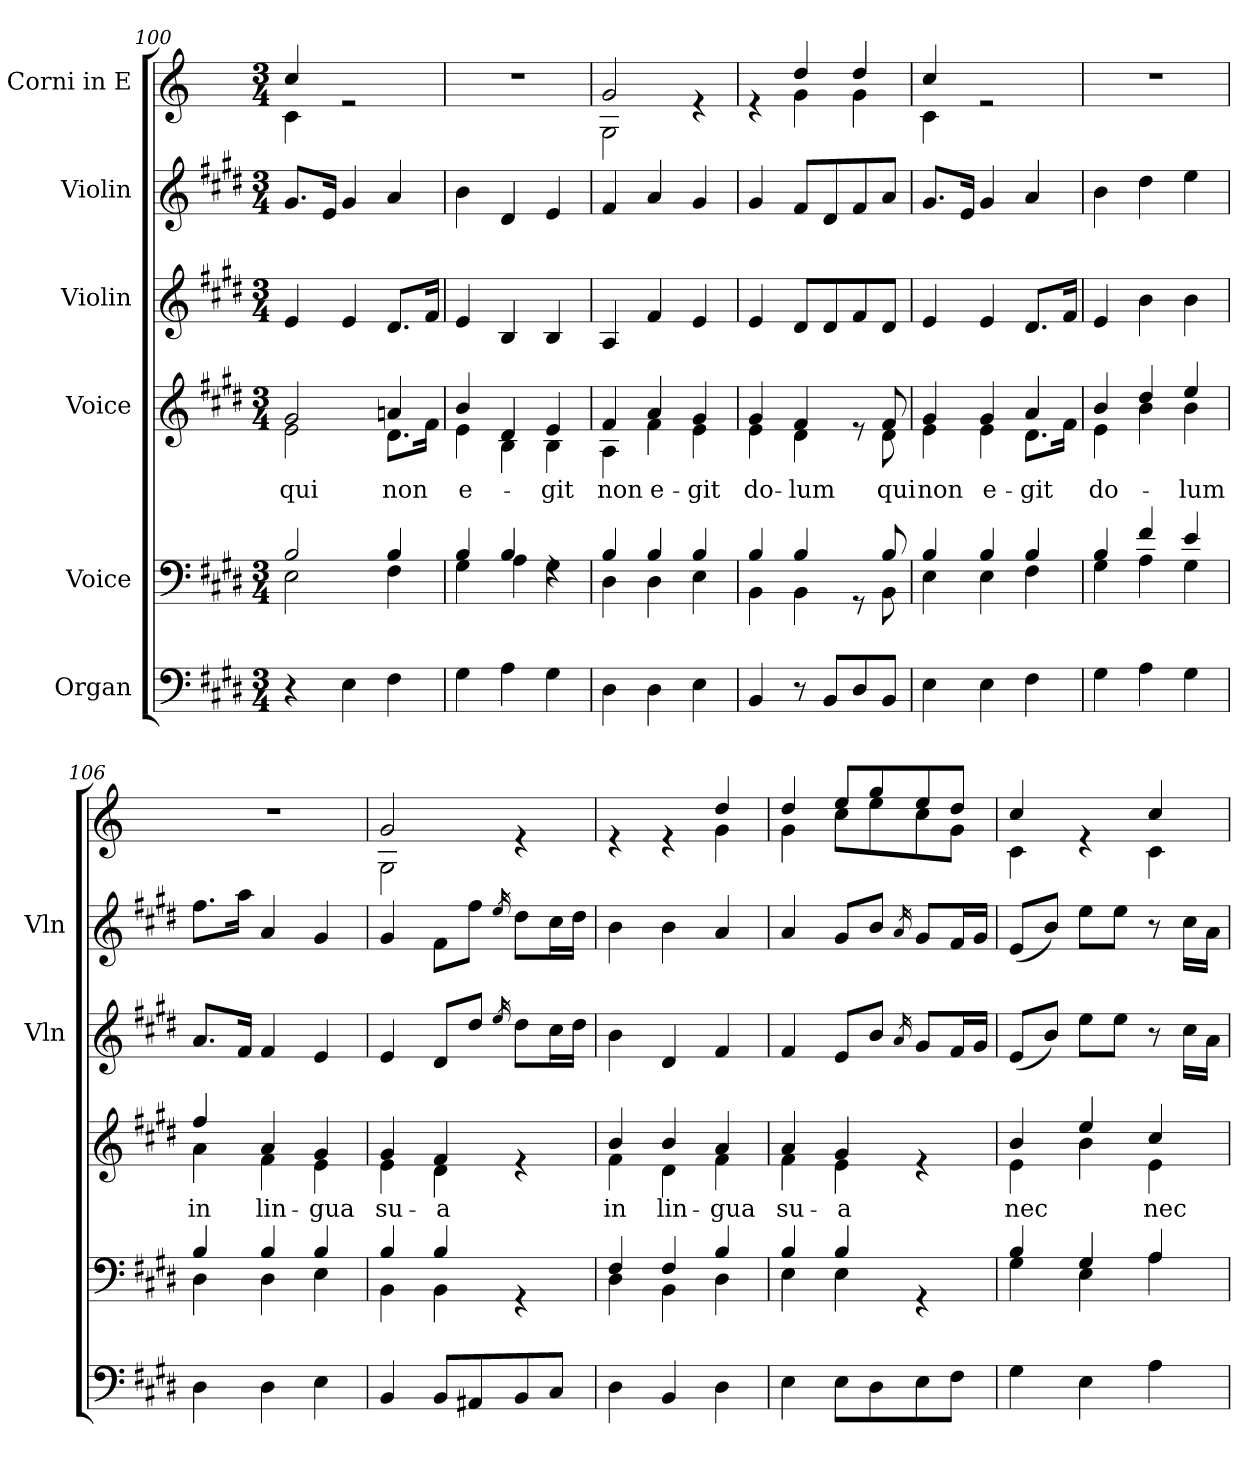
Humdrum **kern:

**kern	**kern	**kern	**text	**kern	**kern	**kern
*part6	*part5	*part4	*part4	*part3	*part2	*part1
*staff6	*staff5	*staff4	*staff4	*staff3	*staff2	*staff1
*I"Organ	*I"Voice	*I"Voice	*	*I"Violin	*I"Violin	*I"Corni in E
*	*	*	*	*I'Vln	*I'Vln	*
*clefF4	*clefF4	*clefG2	*	*clefG2	*clefG2	*clefG2
*	*	*	*	*	*	*ITrd5c8
*k[f#c#g#d#]	*k[f#c#g#d#]	*k[f#c#g#d#]	*	*k[f#c#g#d#]	*k[f#c#g#d#]	*k[f#c#g#d#]
*M3/4	*M3/4	*M3/4	*	*M3/4	*M3/4	*M3/4
=100	=100	=100	=100	=100	=100	=100
*	*^	*	*	*	*	*
!	!	!	!	!LO:LY:b	!	!	!
*	*	*	*^	*	*	*	*^
4r	2B/	2E\	2g#/	2e\	qui	4e/	8.g#/L	4e/	4E\
.	.	.	.	.	.	.	16e/Jk	.	.
4E\	.	.	.	.	.	4e/	4g#/	2re	2ryy
!	!	!	!	!	!LO:LY:b	!	!	!	!
4F#\	4B/	4F#\	4an/	8.d#\L	non	8.d#/L	4a/	.	.
.	.	.	.	16f#\Jk	.	16f#/Jk	.	.	.
*	*	*	*	*	*	*	*	*v	*v
!!LO:LB:g=z
=101	=101	=101	=101	=101	=101	=101	=101	=101
!	!	!	!	!	!LO:LY:b	!	!	!
4G#\	4B/	4G#\	4b/	4e\	e-	4e/	4b\	2.r
4A\	4B/	4A\	4d#/	4B\	.	4B/	4d#/	.
!	!	!	!	!	!LO:LY:b	!	!	!
4G#\	4rF	4G#\	4e/	4B\	-git	4B/	4e/	.
=102	=102	=102	=102	=102	=102	=102	=102	=102
!	!	!	!	!	!LO:LY:b	!	!	!
*	*	*	*	*	*	*	*	*^
4D#\	4B/	4D#\	4f#/	4A\	non	4A/	4f#/	2B/	2BB\
!	!	!	!	!	!LO:LY:b	!	!	!	!
4D#\	4B/	4D#\	4a/	4f#\	e-	4f#/	4a/	.	.
!	!	!	!	!	!LO:LY:b	!	!	!	!
4E\	4B/	4E\	4g#/	4e\	-git	4e/	4g#/	4re	4ryy
=103	=103	=103	=103	=103	=103	=103	=103	=103	=103
!	!	!	!	!	!LO:LY:b	!	!	!	!
4BB/	4B/	4BB\	4g#/	4e\	do-	4e/	4g#/	4re	4ryy
!	!	!	!	!	!LO:LY:b	!	!	!	!
8r	4B/	4BB\	4f#/	4d#\	-lum	8d#/L	8f#/L	4f#/	4B\
8BB/L	.	.	.	.	.	8d#/	8d#/	.	.
8D#/	8rGG	8ryy	8re	8ryy	.	8f#/	8f#/	4f#/	4B\
!	!	!	!	!	!LO:LY:b	!	!	!	!
8BB/J	8B/	8BB\	8f#/	8d#\	qui	8d#/J	8a/J	.	.
=104	=104	=104	=104	=104	=104	=104	=104	=104	=104
!	!	!	!	!	!LO:LY:b	!	!	!	!
4E\	4B/	4E\	4g#/	4e\	non	4e/	8.g#/L	4e/	4E\
.	.	.	.	.	.	.	16e/Jk	.	.
!	!	!	!	!	!LO:LY:b	!	!	!	!
4E\	4B/	4E\	4g#/	4e\	e-	4e/	4g#/	2re	2ryy
!	!	!	!	!	!LO:LY:b	!	!	!	!
4F#\	4B/	4F#\	4a/	8.d#\L	-git	8.d#/L	4a/	.	.
.	.	.	.	16f#\Jk	.	16f#/Jk	.	.	.
*	*	*	*	*	*	*	*	*v	*v
=105	=105	=105	=105	=105	=105	=105	=105	=105
!	!	!	!	!	!LO:LY:b	!	!	!
4G#\	4B/	4G#\	4b/	4e\	do-	4e/	4b\	2.r
4A\	4f#/	4A\	4dd#/	4b\	.	4b\	4dd#\	.
!	!	!	!	!	!LO:LY:b	!	!	!
4G#\	4e/	4G#\	4ee/	4b\	-lum	4b\	4ee\	.
=106	=106	=106	=106	=106	=106	=106	=106	=106
!	!	!	!	!	!LO:LY:b	!	!	!
4D#\	4B/	4D#\	4ff#/	4a\	in	8.a/L	8.ff#\L	2.r
.	.	.	.	.	.	16f#/Jk	16aa\Jk	.
!	!	!	!	!	!LO:LY:b	!	!	!
4D#\	4B/	4D#\	4a/	4f#\	lin-	4f#/	4a/	.
!	!	!	!	!	!LO:LY:b	!	!	!
4E\	4B/	4E\	4g#/	4e\	-gua	4e/	4g#/	.
!!LO:PB:g=z
=107	=107	=107	=107	=107	=107	=107	=107	=107
!	!	!	!	!	!LO:LY:b	!	!	!
*	*	*	*	*	*	*	*	*^
4BB/	4B/	4BB\	4g#/	4e\	su-	4e/	4g#/	2B/	2BB\
!	!	!	!	!	!LO:LY:b	!	!	!	!
8BB/L	4B/	4BB\	4f#/	4d#\	-a	8d#/L	8f#\L	.	.
8AA#X/	.	.	.	.	.	8dd#/J	8ff#\J	.	.
.	.	.	.	.	.	16qee/	16qee/	.	.
8BB/	4rGG	4ryy	4re	4ryy	.	8dd#\L	8dd#\L	4re	4ryy
8C#/J	.	.	.	.	.	16cc#\L	16cc#\L	.	.
.	.	.	.	.	.	16dd#\JJ	16dd#\JJ	.	.
=108	=108	=108	=108	=108	=108	=108	=108	=108	=108
!	!	!	!	!	!LO:LY:b	!	!	!	!
4D#\	4F#/	4D#\	4b/	4f#\	in	4b\	4b\	4re	2ryy
!	!	!	!	!	!LO:LY:b	!	!	!	!
4BB/	4F#/	4BB\	4b/	4d#\	lin-	4d#/	4b\	4re	.
!	!	!	!	!	!LO:LY:b	!	!	!	!
4D#\	4B/	4D#\	4a/	4f#\	-gua	4f#/	4a/	4f#/	4B\
=109	=109	=109	=109	=109	=109	=109	=109	=109	=109
!	!	!	!	!	!LO:LY:b	!	!	!	!
4E\	4B/	4E\	4a/	4f#\	su-	4f#/	4a/	4f#/	4B\
!	!	!	!	!	!LO:LY:b	!	!	!	!
8E\L	4B/	4E\	4g#/	4e\	-a	8e/L	8g#/L	8g#/L	8e\L
8D#\	.	.	.	.	.	8b/J	8b/J	8b/	8g#\
.	.	.	.	.	.	16qa/	16qa/	.	.
8E\	4rGG	4ryy	4re	4ryy	.	8g#/L	8g#/L	8g#/	8e\
8F#\J	.	.	.	.	.	16f#/L	16f#/L	8f#/J	8B\J
.	.	.	.	.	.	16g#/JJ	16g#/JJ	.	.
=110	=110	=110	=110	=110	=110	=110	=110	=110	=110
!	!	!	!	!	!LO:LY:b	!	!	!	!
4G#\	4B/	4G#\	4b/	4e\	nec	(8e/L	(8e/L	4e/	4E\
.	.	.	.	.	.	8b/J)	8b/J)	.	.
4E\	4G#/	4E\	4ee/	4b\	.	8ee\L	8ee\L	4re	4ryy
.	.	.	.	.	.	8ee\J	8ee\J	.	.
!	!	!	!	!	!LO:LY:b	!	!	!	!
4A\	4A/	4A\	4cc#/	4e\	nec	8r	8r	4e/	4E\
.	.	.	.	.	.	16cc#\LL	16cc#\LL	.	.
.	.	.	.	.	.	16a\JJ	16a\JJ	.	.
*	*v	*v	*	*	*	*	*	*v	*v
*	*	*v	*v	*	*	*	*
=	=	=	=	=	=	=
*-	*-	*-	*-	*-	*-	*-
